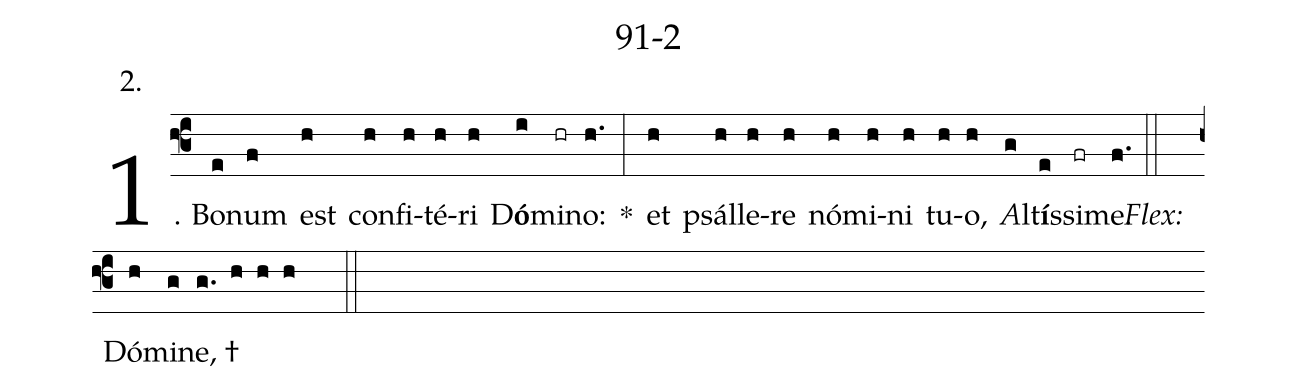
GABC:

name: 91-2;
annotation: 2.;
%%
(f3)1. Bo(e)num(f) est(h) con(h)fi(h)té(h)ri(h) D<b>ó</b>(i)mi(hr)no:(h.) *(:) et(h) psál(h)le(h)re(h) nó(h)mi(h)ni(h) tu(h)o,(h) <i>A</i>l(g)t<b>í</b>s(e)si(fr)me.(f.) (::)
<i>Flex:</i>()  Dó(h)mi(g)ne, †(g. h h h  ::)
